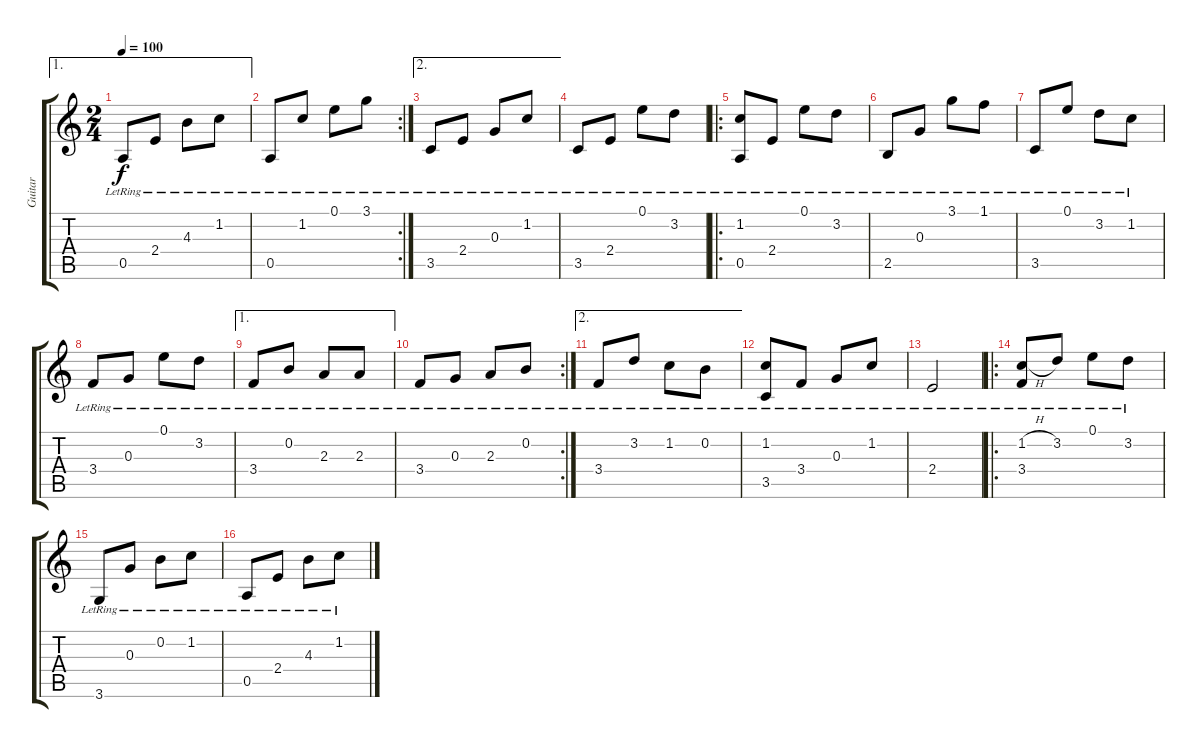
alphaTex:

\track ("Guitar" "Guitar") {instrument acousticguitarnylon}
\staff {score tabs}
\tuning (E4 B3 G3 D3 A2 E2) {hide}
\ae 1
\ts (2 4)
\tempo 100
\clef g2
\ks c
0.5{lr}.8{dy f} 2.4{lr}.8 4.3{lr}.8 1.2{lr}.8 |
\rc 2
0.5{lr}.8 1.2{lr}.8 0.1{lr}.8 3.1{lr}.8 |
\ae 2
3.5{lr}.8 2.4{lr}.8 0.3{lr}.8 1.2{lr}.8 |
3.5{lr}.8 2.4{lr}.8 0.1{lr}.8 3.2{lr}.8 |
\ro
(1.2{lr} 0.5{lr}).8 2.4{lr}.8 0.1{lr}.8 3.2{lr}.8 |
2.5{lr}.8 0.3{lr}.8 3.1{lr}.8 1.1{lr}.8 |
3.5{lr}.8 0.1{lr}.8 3.2{lr}.8 1.2{lr}.8 |
3.4{lr}.8 0.3{lr}.8 0.1{lr}.8 3.2{lr}.8 |
\ae 1
3.4{lr}.8 0.2{lr}.8 2.3{lr}.8 2.3{lr}.8 |
\rc 2
3.4{lr}.8 0.3{lr}.8 2.3{lr}.8 0.2{lr}.8 |
\ae 2
3.4{lr}.8 3.2{lr}.8 1.2{lr}.8 0.2{lr}.8 |
(1.2{lr} 3.5{lr}).8 3.4{lr}.8 0.3{lr}.8 1.2{lr}.8 |
2.4{lr}.2 |
\ro
(1.2{h lr} 3.4{lr}).8 3.2{lr}.8 0.1{lr}.8 3.2{lr}.8 |
3.6{lr}.8 0.3{lr}.8 0.2{lr}.8 1.2{lr}.8 |
0.5{lr}.8 2.4{lr}.8 4.3{lr}.8 1.2{lr}.8
